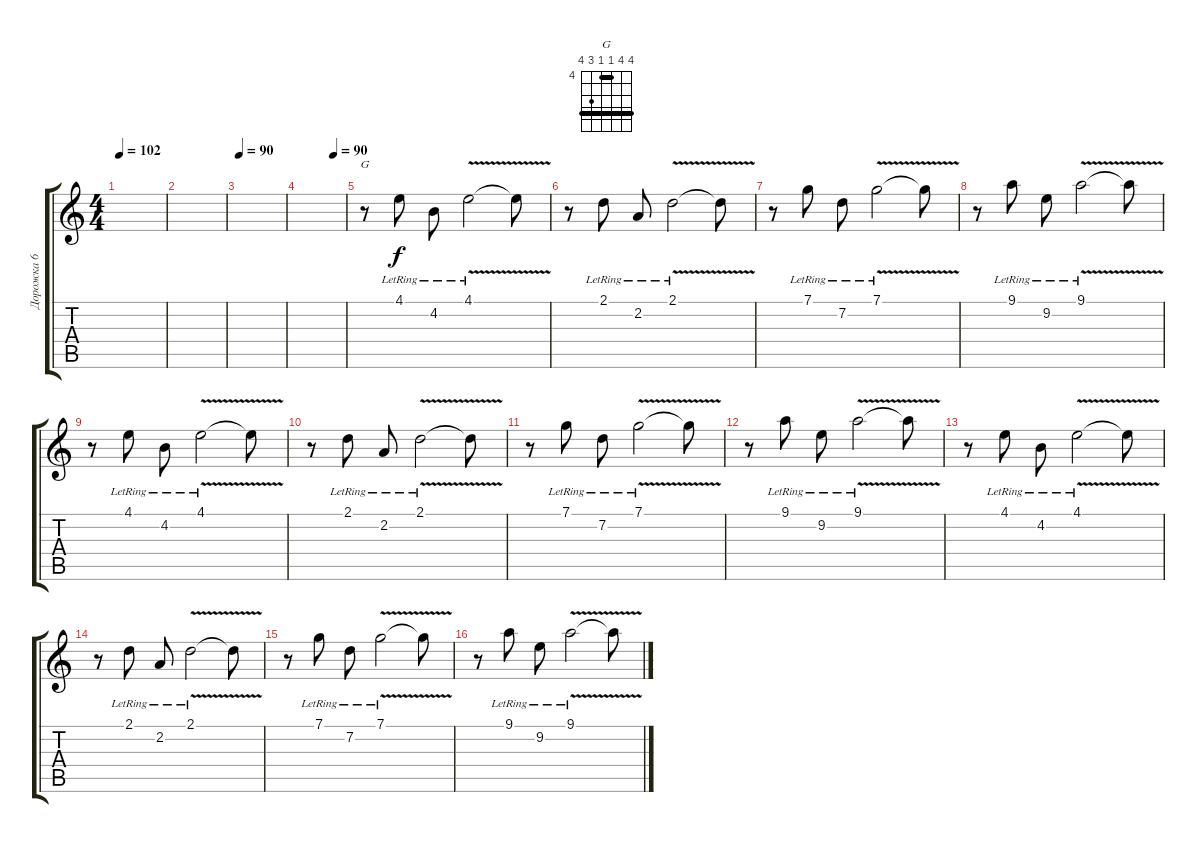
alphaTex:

\track ("Дорожка 6" "Дорожка 6") {instrument acousticguitarsteel}
\staff {score tabs}
\tuning (C4 G3 Eb3 Bb2 F2 C2) {hide}
\chord ("G" 7 7 4 4 6 7) {firstfret 4 barre (4 7)}
\ts (4 4)
\tempo 102
\clef g2
\ks c
|
|
\tempo 90
|
\tempo (90 0.75)
|
r.8{ch "G"} 4.1{lr}.8 4.2{lr}.8 4.1{v lr}.2 4.1{t}.8 |
r.8 2.1{lr}.8 2.2{lr}.8 2.1{v lr}.2 2.1{t}.8 |
r.8 7.1{lr}.8 7.2{lr}.8 7.1{v lr}.2 7.1{t}.8 |
r.8 9.1{lr}.8 9.2{lr}.8 9.1{v lr}.2 9.1{t}.8 |
r.8 4.1{lr}.8 4.2{lr}.8 4.1{v lr}.2 4.1{t}.8 |
r.8 2.1{lr}.8 2.2{lr}.8 2.1{v lr}.2 2.1{t}.8 |
r.8 7.1{lr}.8 7.2{lr}.8 7.1{v lr}.2 7.1{t}.8 |
r.8 9.1{lr}.8 9.2{lr}.8 9.1{v lr}.2 9.1{t}.8 |
r.8 4.1{lr}.8 4.2{lr}.8 4.1{v lr}.2 4.1{t}.8 |
r.8 2.1{lr}.8 2.2{lr}.8 2.1{v lr}.2 2.1{t}.8 |
r.8 7.1{lr}.8 7.2{lr}.8 7.1{v lr}.2 7.1{t}.8 |
r.8 9.1{lr}.8 9.2{lr}.8 9.1{v lr}.2 9.1{t}.8
